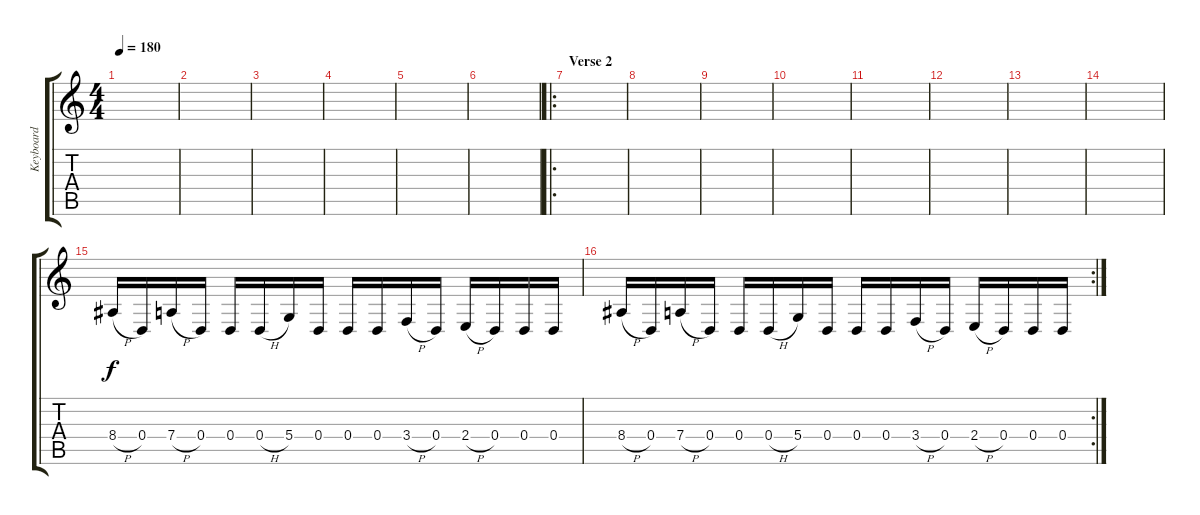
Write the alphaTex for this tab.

\track ("Keyboard" "Keyboard") {instrument harpsichord}
\staff {score tabs}
\tuning (E4 B3 G3 D3 A2 E2) {hide}
\ts (4 4)
\tempo 180
\clef g2
\ks c
|
|
|
|
|
|
\ro
\section ("" "Verse 2")
|
|
|
|
|
|
|
|
8.4{h}.16 0.4.16 7.4{h}.16 0.4.16 0.4.16 0.4{h}.16 5.4.16 0.4.16 0.4.16 0.4.16 3.4{h}.16 0.4.16 2.4{h}.16 0.4.16 0.4.16 0.4.16 |
\rc 2
8.4{h}.16 0.4.16 7.4{h}.16 0.4.16 0.4.16 0.4{h}.16 5.4.16 0.4.16 0.4.16 0.4.16 3.4{h}.16 0.4.16 2.4{h}.16 0.4.16 0.4.16 0.4.16
